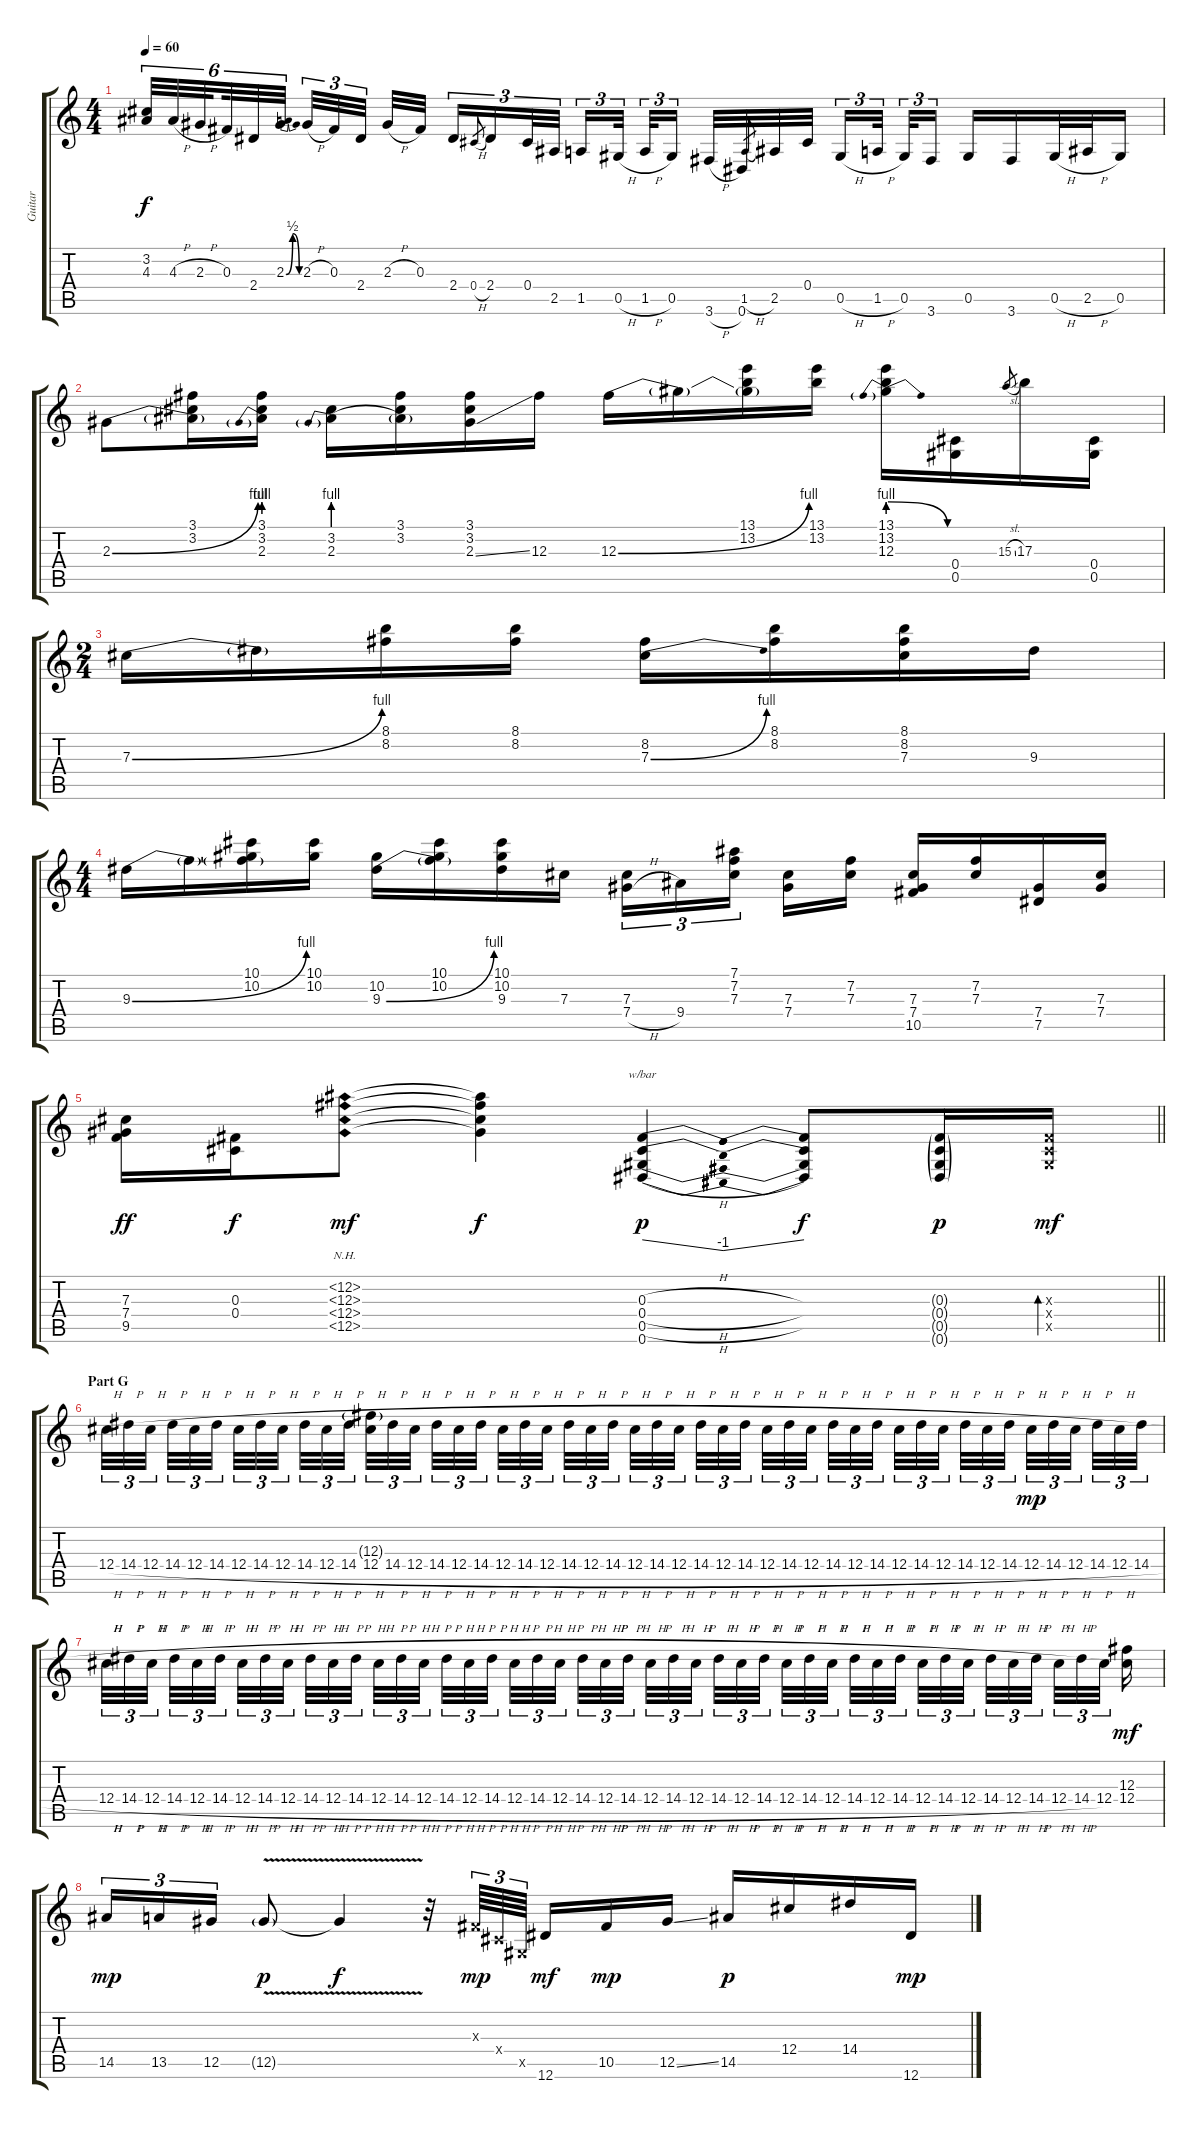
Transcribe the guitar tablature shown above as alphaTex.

\track ("Guitar" "Guitar") {instrument overdrivenguitar}
\staff {score tabs}
\tuning (Eb4 Bb3 Gb3 Db3 Ab2 Eb2) {hide}
\ts (4 4)
\tempo 60
\clef g2
\ks c
(3.2 4.3).32{tu (6 4) dy f} 4.3{h}.32{tu (6 4)} 2.3{h}.32{tu (6 4) beam splitsecondary} 0.3.32{tu (6 4)} 2.4.32{tu (6 4)} 2.3{be (bendrelease 0 0 30 2 45 2 60 0)}.32{tu (6 4) beam splitsecondary} 2.3{h}.32{tu (3 2)} 0.3.32{tu (3 2)} 2.4.32{tu (3 2) beam splitsecondary} 2.3{h}.32 0.3.32 2.4.16{tu (3 2)} 0.4{h}.8{gr} 2.4.16{tu (3 2)} 0.4.32{tu (3 2)} 2.5.32{tu (3 2) beam splitsecondary} 1.5.16{tu (3 2)} 0.5{h}.32{tu (3 2) beam splitsecondary} 1.5{h}.32{tu (3 2)} 0.5.16{tu (3 2)} 3.6{h}.32 0.6.32 1.5{h}.8{gr} 2.5.32 0.4.32{beam splitsecondary} 0.5{h}.16{tu (3 2)} 1.5{h}.32{tu (3 2) beam splitsecondary} 0.5.32{tu (3 2)} 3.6.16{tu (3 2)} 0.5.16 3.6.16 0.5{h}.32 2.5{h}.32 0.5.16 |
2.3{be (bend 0 0 60 4)}.8 (3.1 3.2 2.3{t}).16 (3.1 3.2 2.3{be (prebend 0 4 60 4)}).16 (3.2 2.3{be (prebend 0 4 60 4)}).16 (3.1 3.2 2.3{t}).16 (3.1 3.2 2.3{ss}).16 12.3.16 12.3{be (bend 0 0 60 4)}.16 12.3{t}.16 (13.1 13.2 12.3{t}).16 (13.1 13.2).16 (13.1 13.2 12.3{be (prebendrelease 0 4 60 0)}).16 (0.4 0.5).16 15.3{sl}.8{gr} 17.3.16 (0.4 0.5).16 |
\ts (2 4)
7.3{be (bend 0 0 60 4)}.16 7.3{t}.16 (8.1 8.2).16 (8.1 8.2).16 (8.2 7.3{be (bend 0 0 60 4)}).16 (8.1 8.2).16 (8.1 8.2 7.3).16 9.3.16 |
\ts (4 4)
9.3{be (bend 0 0 60 4)}.16 9.3{t}.16 (10.1 10.2 9.3{t}).16 (10.1 10.2).16 (10.2 9.3{be (bend 0 0 60 4)}).16 (10.1 10.2 9.3{t}).16 (10.1 10.2 9.3).16 7.3.16 (7.3 7.4{h}).16{tu (3 2)} 9.4.16{tu (3 2)} (7.1 7.2 7.3).16{tu (3 2) beam splitsecondary} (7.3 7.4).16 (7.2 7.3).16 (7.3 7.4 10.5).16 (7.2 7.3).16 (7.4 7.5).16 (7.3 7.4).16 |
\barLineRight lightlight
(7.3 7.4 9.5).16{dy ff volume 8} (0.3 0.4).16{dy f} (12.2{nh} 12.3{nh} 12.4{nh} 12.5{nh}).8{dy mf} (12.2{t} 12.3{t} 12.4{t} 12.5{t}).4{dy f} (0.3{h} 0.4{h} 0.5{h} 0.6{h}).4{tbe (dip default 0 0 30 -4 60 0) dy p} (0.3{t} 0.4{t} 0.5{t} 0.6{t}).8{dy f} (0.3{g} 0.4{g} 0.5{g} 0.6{g}).16{dy p} (0.3{x} 0.4{x} 0.5{x}).16{bd 480 dy mf} |
\section ("" "Part G")
12.4{h}.32{tu (3 2) volume 7 instrument overdrivenguitar} 14.4{h}.32{tu (3 2)} 12.4{h}.32{tu (3 2) beam splitsecondary} 14.4{h}.32{tu (3 2)} 12.4{h}.32{tu (3 2)} 14.4{h}.32{tu (3 2) beam splitsecondary} 12.4{h}.32{tu (3 2)} 14.4{h}.32{tu (3 2)} 12.4{h}.32{tu (3 2) beam splitsecondary} 14.4{h}.32{tu (3 2)} 12.4{h}.32{tu (3 2)} 14.4{h}.32{tu (3 2)} (12.3{g} 12.4{h}).32{tu (3 2)} 14.4{h}.32{tu (3 2)} 12.4{h}.32{tu (3 2) beam splitsecondary} 14.4{h}.32{tu (3 2)} 12.4{h}.32{tu (3 2)} 14.4{h}.32{tu (3 2) beam splitsecondary} 12.4{h}.32{tu (3 2)} 14.4{h}.32{tu (3 2)} 12.4{h}.32{tu (3 2) beam splitsecondary} 14.4{h}.32{tu (3 2)} 12.4{h}.32{tu (3 2)} 14.4{h}.32{tu (3 2)} 12.4{h}.32{tu (3 2)} 14.4{h}.32{tu (3 2)} 12.4{h}.32{tu (3 2) beam splitsecondary} 14.4{h}.32{tu (3 2)} 12.4{h}.32{tu (3 2)} 14.4{h}.32{tu (3 2) beam splitsecondary} 12.4{h}.32{tu (3 2)} 14.4{h}.32{tu (3 2)} 12.4{h}.32{tu (3 2) beam splitsecondary} 14.4{h}.32{tu (3 2)} 12.4{h}.32{tu (3 2)} 14.4{h}.32{tu (3 2)} 12.4{h}.32{tu (3 2)} 14.4{h}.32{tu (3 2)} 12.4{h}.32{tu (3 2) beam splitsecondary} 14.4{h}.32{tu (3 2)} 12.4{h}.32{tu (3 2)} 14.4{h}.32{tu (3 2) beam splitsecondary} 12.4{h}.32{tu (3 2) dy mp} 14.4{h}.32{tu (3 2)} 12.4{h}.32{tu (3 2) beam splitsecondary} 14.4{h}.32{tu (3 2)} 12.4{h}.32{tu (3 2)} 14.4{h}.32{tu (3 2)} |
12.4{h}.32{tu (3 2)} 14.4{h}.32{tu (3 2)} 12.4{h}.32{tu (3 2) beam splitsecondary} 14.4{h}.32{tu (3 2)} 12.4{h}.32{tu (3 2)} 14.4{h}.32{tu (3 2) beam splitsecondary} 12.4{h}.32{tu (3 2)} 14.4{h}.32{tu (3 2)} 12.4{h}.32{tu (3 2) beam splitsecondary} 14.4{h}.32{tu (3 2)} 12.4{h}.32{tu (3 2)} 14.4{h}.32{tu (3 2)} 12.4{h}.32{tu (3 2)} 14.4{h}.32{tu (3 2)} 12.4{h}.32{tu (3 2) beam splitsecondary} 14.4{h}.32{tu (3 2)} 12.4{h}.32{tu (3 2)} 14.4{h}.32{tu (3 2) beam splitsecondary} 12.4{h}.32{tu (3 2)} 14.4{h}.32{tu (3 2)} 12.4{h}.32{tu (3 2) beam splitsecondary} 14.4{h}.32{tu (3 2)} 12.4{h}.32{tu (3 2)} 14.4{h}.32{tu (3 2)} 12.4{h}.32{tu (3 2)} 14.4{h}.32{tu (3 2)} 12.4{h}.32{tu (3 2) beam splitsecondary} 14.4{h}.32{tu (3 2)} 12.4{h}.32{tu (3 2)} 14.4{h}.32{tu (3 2) beam splitsecondary} 12.4{h}.32{tu (3 2)} 14.4{h}.32{tu (3 2)} 12.4{h}.32{tu (3 2) beam splitsecondary} 14.4{h}.32{tu (3 2)} 12.4{h}.32{tu (3 2)} 14.4{h}.32{tu (3 2)} 12.4{h}.32{tu (3 2)} 14.4{h}.32{tu (3 2)} 12.4{h}.32{tu (3 2) beam splitsecondary} 14.4{h}.32{tu (3 2)} 12.4{h}.32{tu (3 2)} 14.4{h}.32{tu (3 2) beam splitsecondary} 12.4{h}.32{tu (3 2)} 14.4{h}.32{tu (3 2)} 12.4.32{tu (3 2) beam splitsecondary} (12.3 12.4).16{dy mf} |
14.5.16{tu (3 2) dy mp volume 8 instrument overdrivenguitar} 13.5.16{tu (3 2)} 12.5.16{tu (3 2)} 12.5{v g}.8{dy p} 12.5{t}.4{dy f} r.32 0.3{x}.64{tu (3 2) dy mp} 0.4{x}.64{tu (3 2)} 0.5{x}.64{tu (3 2) beam splitsecondary} 12.6.16{dy mf} 10.5.16{dy mp} 12.5{ss}.16 14.5.16{dy p} 12.4.16 14.4.16 12.6.16{dy mp}
